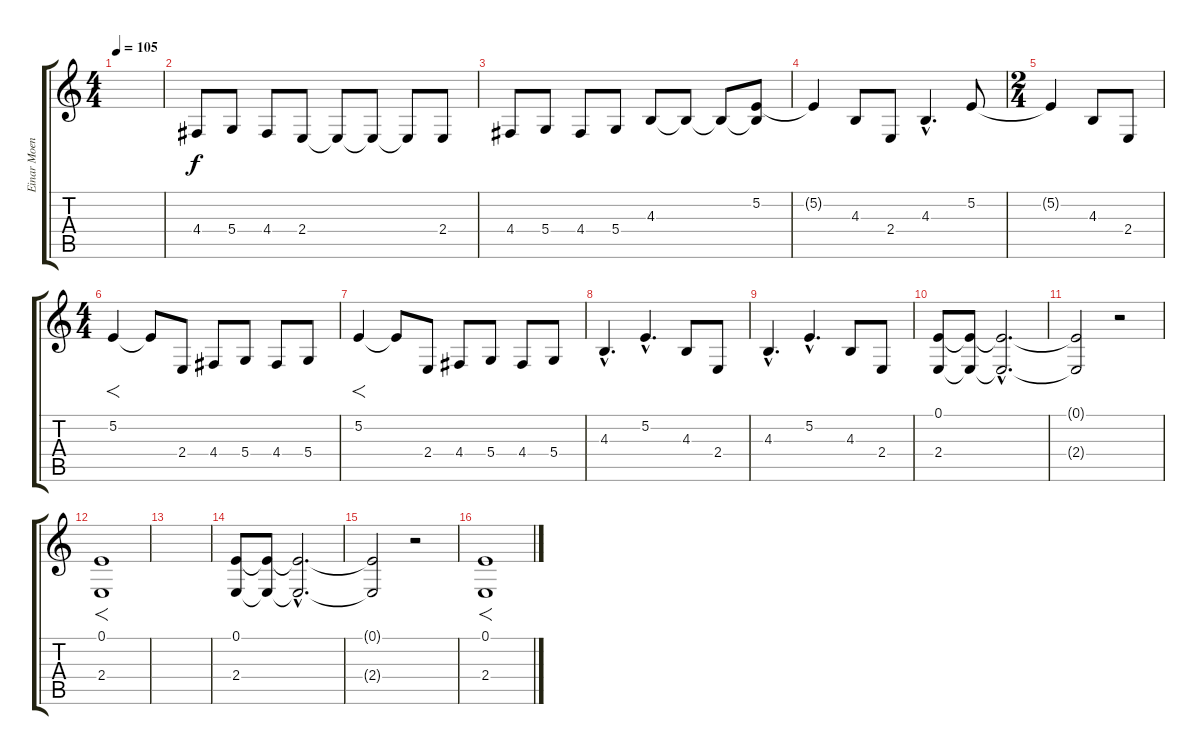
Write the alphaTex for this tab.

\track ("Einar Moen" "Einar Moen") {instrument stringensemble2}
\staff {score tabs}
\tuning (E4 B3 G3 D3 A2 E2) {hide}
\ts (4 4)
\tempo 105
\clef g2
\ks c
|
4.4.8 5.4.8 4.4.8 2.4.8 2.4{t}.8 2.4{t}.8 2.4{t}.8 2.4.8 |
4.4.8 5.4.8 4.4.8 5.4.8 4.3.8 4.3{t}.8 4.3{t}.8 (5.2 4.3{t}).8 |
5.2{t}.4 4.3.8 2.4.8 4.3{hac}.4{d} 5.2.8 |
\ts (2 4)
5.2{t}.4 4.3.8 2.4.8 |
\ts (4 4)
5.2.4{f} 5.2{t}.8 2.4.8 4.4.8 5.4.8 4.4.8 5.4.8 |
5.2.4{f} 5.2{t}.8 2.4.8 4.4.8 5.4.8 4.4.8 5.4.8 |
4.3{hac}.4{d} 5.2{hac}.4{d} 4.3.8 2.4.8 |
4.3{hac}.4{d} 5.2{hac}.4{d} 4.3.8 2.4.8 |
(0.1 2.4).8{volume 0 instrument choiraahs} (0.1{t} 2.4{t}).8 (0.1{hac t} 2.4{hac t}).2{d volume 16} |
(0.1{t} 2.4{t}).2 r.2 |
(0.1 2.4).1{f volume 16} |
|
(0.1 2.4).8{volume 0 instrument choiraahs} (0.1{t} 2.4{t}).8 (0.1{hac t} 2.4{hac t}).2{d volume 16} |
(0.1{t} 2.4{t}).2 r.2 |
(0.1 2.4).1{f}
